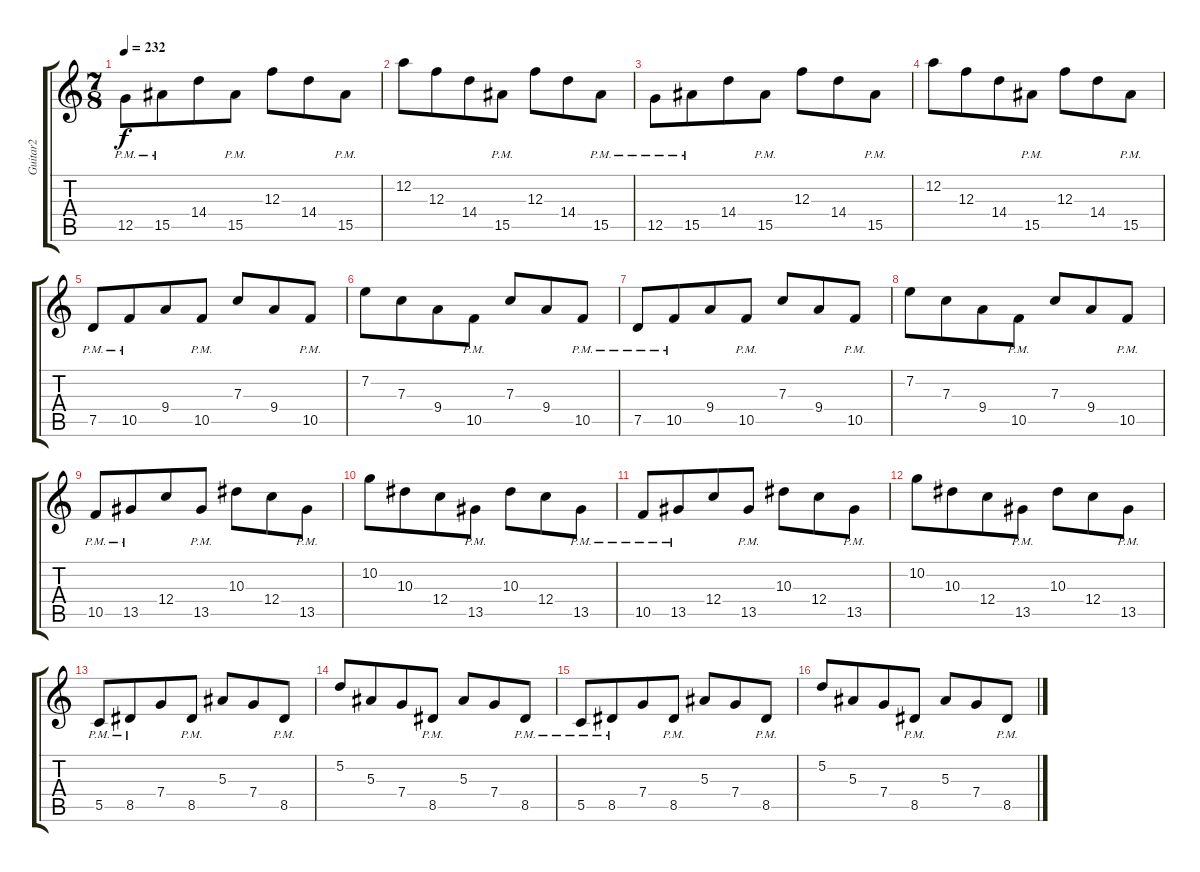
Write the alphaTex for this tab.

\track ("Guitar2" "Guitar2") {instrument distortionguitar}
\staff {score tabs}
\tuning (D4 A3 F3 C3 G2 C2) {hide}
\ts (7 8)
\tempo 232
\clef g2
\ks c
12.5{pm}.8{dy f} 15.5{pm}.8 14.4.8 15.5{pm}.8 12.3.8 14.4.8 15.5{pm}.8 |
12.2.8 12.3.8 14.4.8 15.5{pm}.8 12.3.8 14.4.8 15.5{pm}.8 |
12.5{pm}.8 15.5{pm}.8 14.4.8 15.5{pm}.8 12.3.8 14.4.8 15.5{pm}.8 |
12.2.8 12.3.8 14.4.8 15.5{pm}.8 12.3.8 14.4.8 15.5{pm}.8 |
7.5{pm}.8 10.5{pm}.8 9.4.8 10.5{pm}.8 7.3.8 9.4.8 10.5{pm}.8 |
7.2.8 7.3.8 9.4.8 10.5{pm}.8 7.3.8 9.4.8 10.5{pm}.8 |
7.5{pm}.8 10.5{pm}.8 9.4.8 10.5{pm}.8 7.3.8 9.4.8 10.5{pm}.8 |
7.2.8 7.3.8 9.4.8 10.5{pm}.8 7.3.8 9.4.8 10.5{pm}.8 |
10.5{pm}.8 13.5{pm}.8 12.4.8 13.5{pm}.8 10.3.8 12.4.8 13.5{pm}.8 |
10.2.8 10.3.8 12.4.8 13.5{pm}.8 10.3.8 12.4.8 13.5{pm}.8 |
10.5{pm}.8 13.5{pm}.8 12.4.8 13.5{pm}.8 10.3.8 12.4.8 13.5{pm}.8 |
10.2.8 10.3.8 12.4.8 13.5{pm}.8 10.3.8 12.4.8 13.5{pm}.8 |
5.5{pm}.8 8.5{pm}.8 7.4.8 8.5{pm}.8 5.3.8 7.4.8 8.5{pm}.8 |
5.2.8 5.3.8 7.4.8 8.5{pm}.8 5.3.8 7.4.8 8.5{pm}.8 |
5.5{pm}.8 8.5{pm}.8 7.4.8 8.5{pm}.8 5.3.8 7.4.8 8.5{pm}.8 |
5.2.8 5.3.8 7.4.8 8.5{pm}.8 5.3.8 7.4.8 8.5{pm}.8
